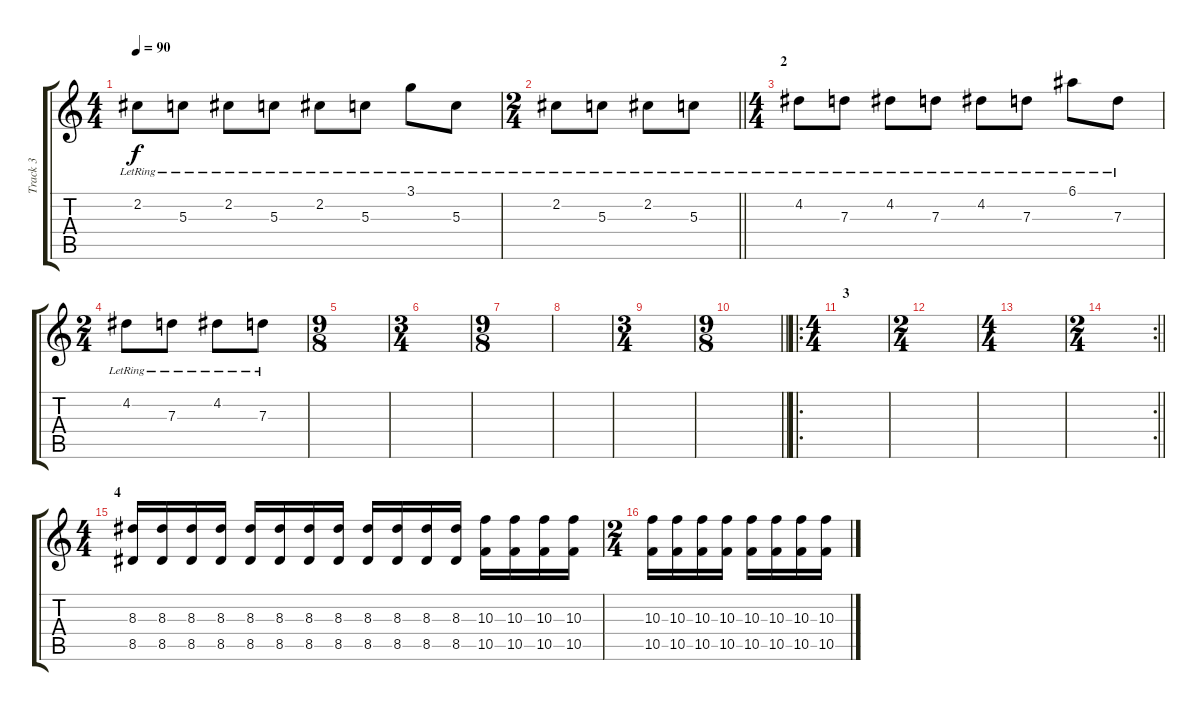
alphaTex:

\track ("Track 3" "Track 3") {instrument electricguitarjazz}
\staff {score tabs}
\tuning (E4 B3 G3 D3 G2 C2) {hide}
\ts (4 4)
\tempo 90
\clef g2
\ks c
2.2{lr}.8{dy f} 5.3{lr}.8 2.2{lr}.8 5.3{lr}.8 2.2{lr}.8 5.3{lr}.8 3.1{lr}.8 5.3{lr}.8 |
\ts (2 4)
\barLineRight lightlight
2.2{lr}.8 5.3{lr}.8 2.2{lr}.8 5.3{lr}.8 |
\ts (4 4)
\section ("" "2")
4.2{lr}.8 7.3{lr}.8 4.2{lr}.8 7.3{lr}.8 4.2{lr}.8 7.3{lr}.8 6.1{lr}.8 7.3{lr}.8 |
\ts (2 4)
4.2{lr}.8 7.3{lr}.8 4.2{lr}.8 7.3{lr}.8 |
\ts (9 8)
|
\ts (3 4)
|
\ts (9 8)
|
|
\ts (3 4)
|
\ts (9 8)
\barLineRight lightlight
|
\ro
\ts (4 4)
\section ("" "3")
|
\ts (2 4)
|
\ts (4 4)
|
\rc 2
\ts (2 4)
\barLineRight lightlight
|
\ts (4 4)
\section ("" "4")
(8.3 8.5).16{volume 16 instrument distortionguitar} (8.3 8.5).16 (8.3 8.5).16 (8.3 8.5).16 (8.3 8.5).16 (8.3 8.5).16 (8.3 8.5).16 (8.3 8.5).16 (8.3 8.5).16 (8.3 8.5).16 (8.3 8.5).16 (8.3 8.5).16 (10.3 10.5).16 (10.3 10.5).16 (10.3 10.5).16 (10.3 10.5).16 |
\ts (2 4)
(10.3 10.5).16 (10.3 10.5).16 (10.3 10.5).16 (10.3 10.5).16 (10.3 10.5).16 (10.3 10.5).16 (10.3 10.5).16 (10.3 10.5).16
